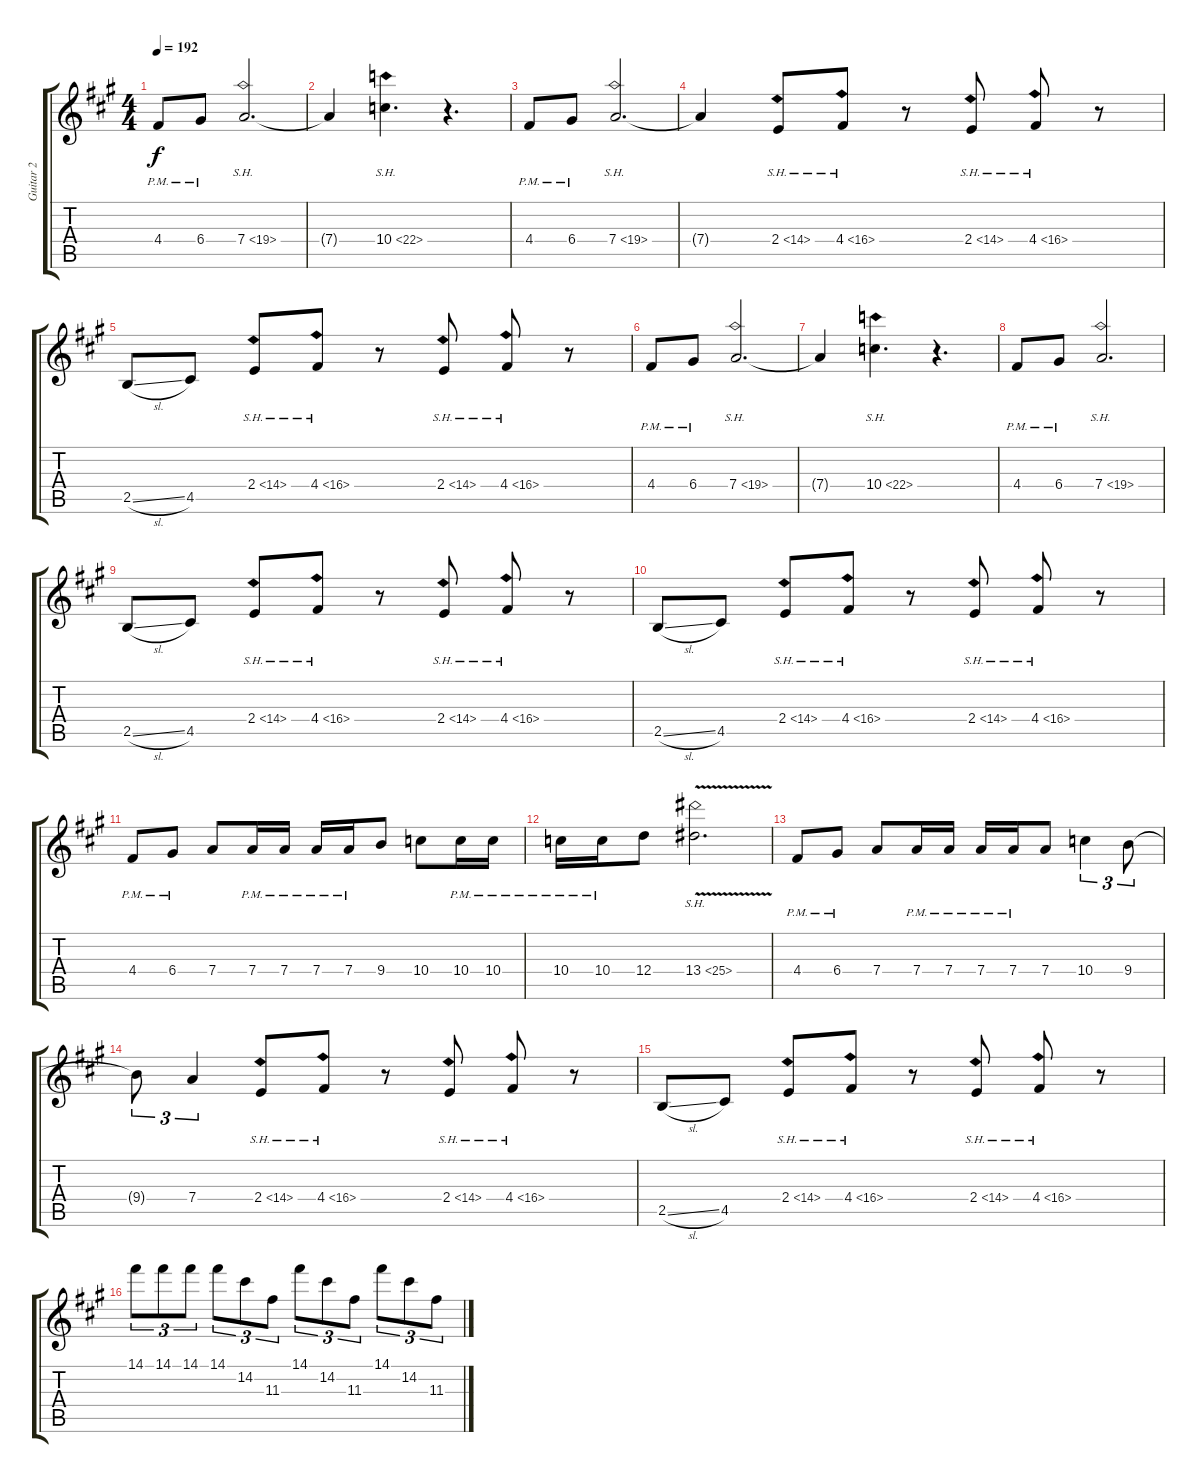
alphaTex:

\track ("Guitar 2" "Guitar 2") {instrument distortionguitar}
\staff {score tabs}
\tuning (E4 B3 G3 D3 A2 E2) {hide}
\ts (4 4)
\tempo 192
\clef g2
\ks f#minor
4.4{pm}.8{dy f volume 16 instrument distortionguitar} 6.4{pm}.8 7.4{sh 12}.2{d} |
7.4{t}.4 10.4{sh 12}.4{d} r.4{d} |
4.4{pm}.8 6.4{pm}.8 7.4{sh 12}.2{d} |
7.4{t}.4 2.4{sh 12}.8 4.4{sh 12}.8 r.8 2.4{sh 12}.8 4.4{sh 12}.8 r.8 |
2.5{sl}.8 4.5.8 2.4{sh 12}.8 4.4{sh 12}.8 r.8 2.4{sh 12}.8 4.4{sh 12}.8 r.8 |
4.4{pm}.8 6.4{pm}.8 7.4{sh 12}.2{d} |
7.4{t}.4 10.4{sh 12}.4{d} r.4{d} |
4.4{pm}.8 6.4{pm}.8 7.4{sh 12}.2{d} |
2.5{sl}.8 4.5.8 2.4{sh 12}.8 4.4{sh 12}.8 r.8 2.4{sh 12}.8 4.4{sh 12}.8 r.8 |
2.5{sl}.8 4.5.8 2.4{sh 12}.8 4.4{sh 12}.8 r.8 2.4{sh 12}.8 4.4{sh 12}.8 r.8 |
4.4{pm}.8 6.4{pm}.8 7.4.8 7.4{pm}.16 7.4{pm}.16 7.4{pm}.16 7.4{pm}.16 9.4.8 10.4.8 10.4{pm}.16 10.4{pm}.16 |
10.4{pm}.16 10.4{pm}.16 12.4.8 13.4{sh 12 v}.2{d} |
4.4{pm}.8 6.4{pm}.8 7.4.8 7.4{pm}.16 7.4{pm}.16 7.4{pm}.16 7.4{pm}.16 7.4.8 10.4.4{tu (3 2)} 9.4.8{tu (3 2)} |
9.4{t}.8{tu (3 2)} 7.4.4{tu (3 2)} 2.4{sh 12}.8 4.4{sh 12}.8 r.8 2.4{sh 12}.8 4.4{sh 12}.8 r.8 |
2.5{sl}.8 4.5.8 2.4{sh 12}.8 4.4{sh 12}.8 r.8 2.4{sh 12}.8 4.4{sh 12}.8 r.8 |
14.1.8{tu (3 2)} 14.1.8{tu (3 2)} 14.1.8{tu (3 2)} 14.1.8{tu (3 2)} 14.2.8{tu (3 2)} 11.3.8{tu (3 2)} 14.1.8{tu (3 2)} 14.2.8{tu (3 2)} 11.3.8{tu (3 2)} 14.1.8{tu (3 2)} 14.2.8{tu (3 2)} 11.3.8{tu (3 2)}
